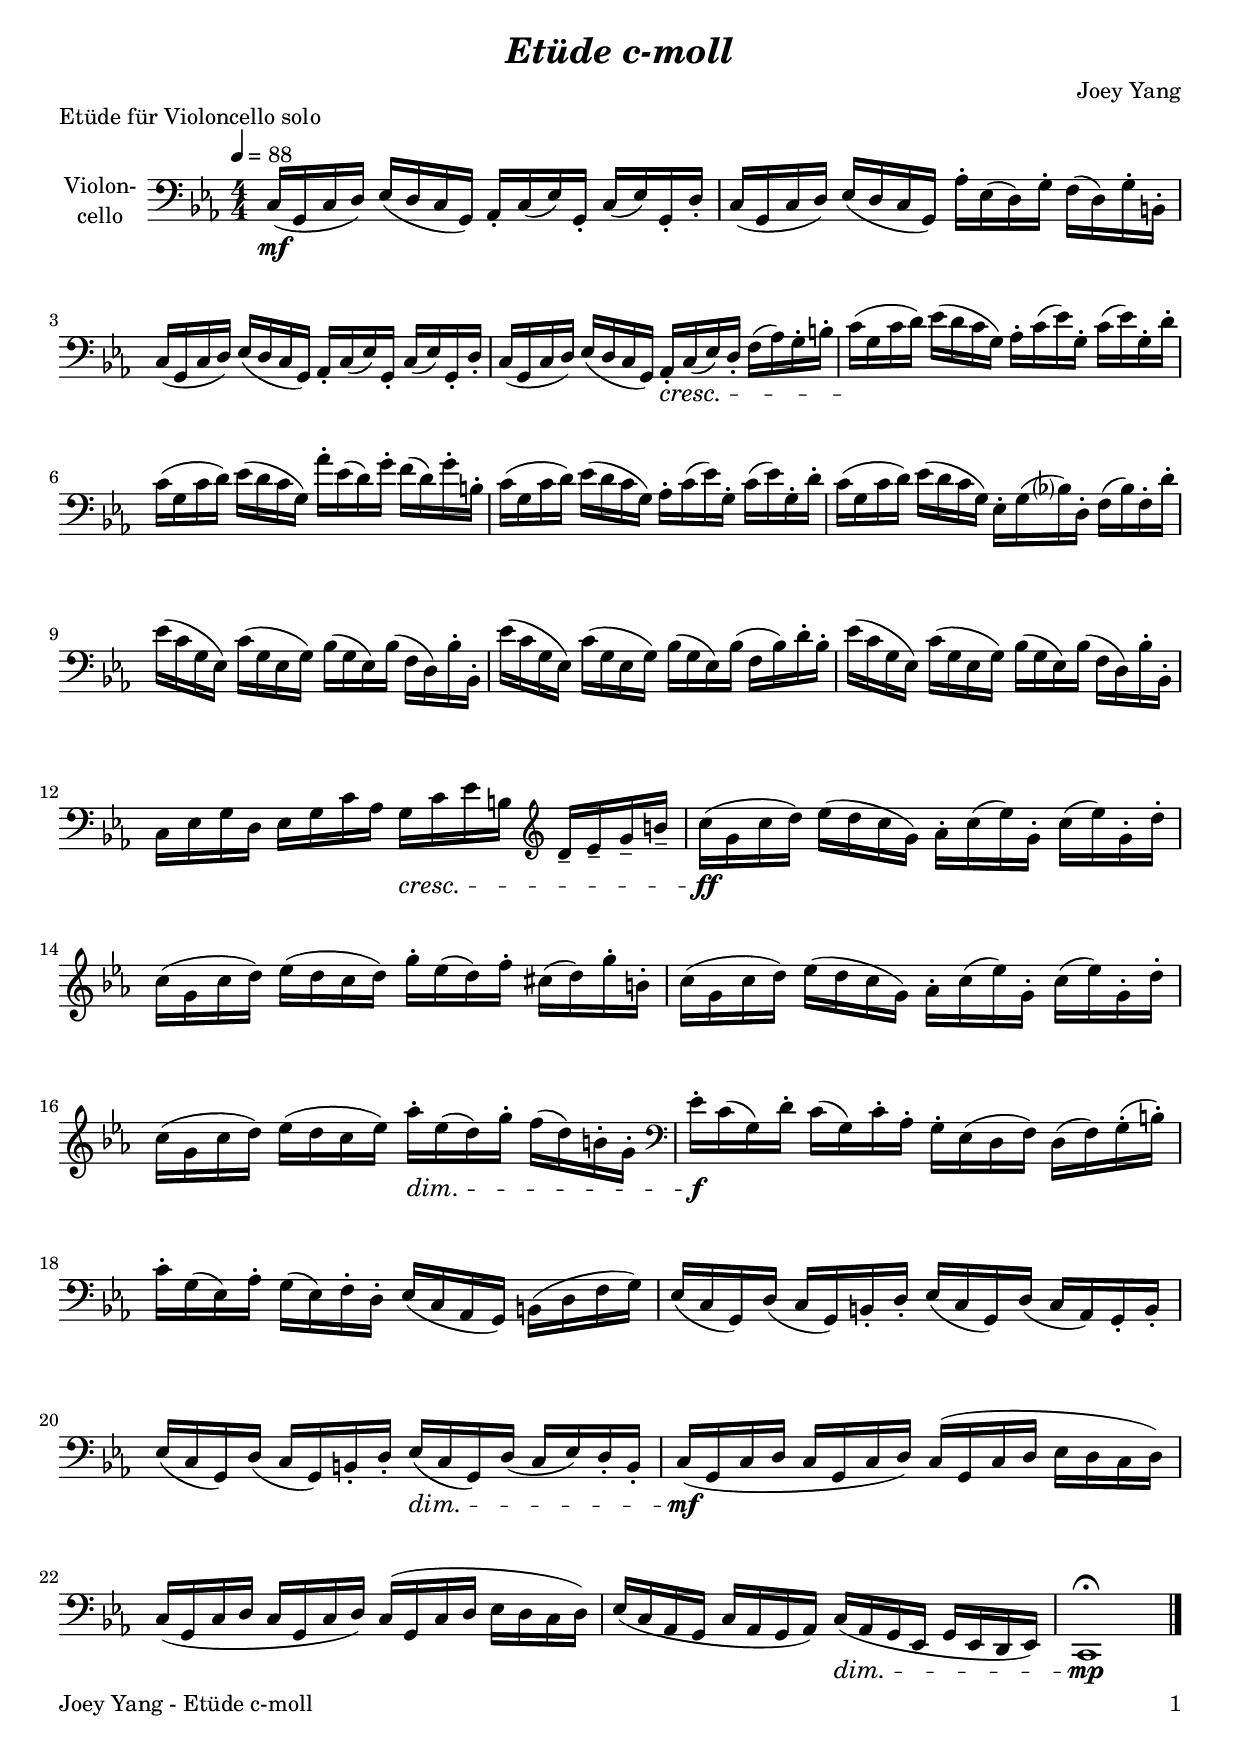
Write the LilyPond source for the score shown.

\version "2.20.2"
\include "deutsch.ly"

#(set-global-staff-size 19.5)

\header {
  title     = \markup \bold \italic "Etüde c-moll"
  composer  = "Joey Yang"
%  arranger  = ""
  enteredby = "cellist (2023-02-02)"
  piece     = "Etüde für Violoncello solo"
}

voiceconsts = {
  \key c \minor
  \time 4/4
  \clef "bass"
  \numericTimeSignature
%  \compressEmptyMeasures
  % Set default beaming for all staves
%  \set Timing.beamExceptions = #'()
%  \set Timing.baseMoment     = #(ly:make-moment 1 4)
%  \set Timing.beatStructure  = #'(1 1 1)
  \tempo 4=88
}

micl = "clarinet"
mifl = "flute"
miob = "oboe"
mifh = "french horn"
misx = "tenor sax"
mist = "string ensemble 1"
mivl = "violin"
miba = "cello"

rall   = \mark \markup \box \italic "rall."

va = \relative c {
  \voiceconsts

  c16(\mf g c d) es( d c g) as-. c( es) g,-. c( es) g,-. d'-.
  c( g c d) es( d c g) as'-. es( d) g-. f( d) g-. h,-.
  c( g c d) es( d c g) as-. c( es) g,-. c( es) g,-. d'-.

  c( g c d) es( d c g) as-.\cresc c( es) d-. f( as) g-. h-.
  c(\! g c d) es( d c g) as-. c( es) g,-. c( es) g,-. d'-.

  c( g c d) es( d c g)
  as'-. es( d) g-. f( d) g-. h,-.
  c( g c d) es( d c g) as-. c( es) g,-. c( es) g,-. d'-.

  c( g c d) es( d c g) es-. g( b?) d,-. f( b) f-. d'-.
  es( c g es) c'( g es g) b( g es) b'( f d) b'-. b,-.
  es'( c g es) c'( g es g) b( g es) b'( f b) d-. b-.

  es( c g es) c'( g es g) b( g es) b'( f d) b'-. b,-.
  c es g d es g c as g\cresc c es h \clef "treble" d-- es-- g-- h--
  c(\ff g c d) es( d c g) as-. c( es) g,-. c( es) g,-. d'-.

  c( g c d) es( d c d) g-. es( d) f-. cis( d) g-. h,-.
  c( g c d) es( d c g) as-. c( es) g,-. c( es) g,-. d'-.
  c( g c d) es( d c es) as-.\dim es( d) g-. f( d) h-. g-. \clef "bass"

  es-.\f c( g) d'-. c( g) c-. as-. g-. es( d f) d( f) g(-. h)-.
  c-. g( es) as-. g( es) f-. d-. es( c as g) h( d f g)
  es( c g) d'( c g) h-. d-. es( c g) d'( c as) g-. h-.

  es( c g) d'( c g) h-. d-. es(\dim c g) d'( c es) d-. h-.
  c(\mf g c d c g c d) c( g c d es d c d)
  c( g c d c g c d) c( g c d es d c d)

  es( c as g c as g as) c(\dim as g es g es d es)
  c1\fermata\mp \bar "|."
}


music = \new StaffGroup <<
      \new Staff {
	\set Staff.midiInstrument = \miba
	\set Staff.instrumentName = \markup \center-column { "Violon-" "cello"}
	\transpose c c { \va }
      }
>>

\book {
   \paper {
    print-page-number = ##t
    print-first-page-number = ##t
    ragged-last-bottom = ##f
    oddHeaderMarkup = \markup \null
    evenHeaderMarkup = \markup \null
    oddFooterMarkup = \markup {
      \fill-line {
        \on-the-fly #print-page-number-check-first
        "Joey Yang - Etüde c-moll" \fromproperty #'page:page-number-string
      }
    }
    evenFooterMarkup = \oddFooterMarkup
  } \score {
    \music
    \layout {}
  }

  \score {
    \unfoldRepeats \music

    \midi {
      \context {
        \Score
      }
    }
  }
}